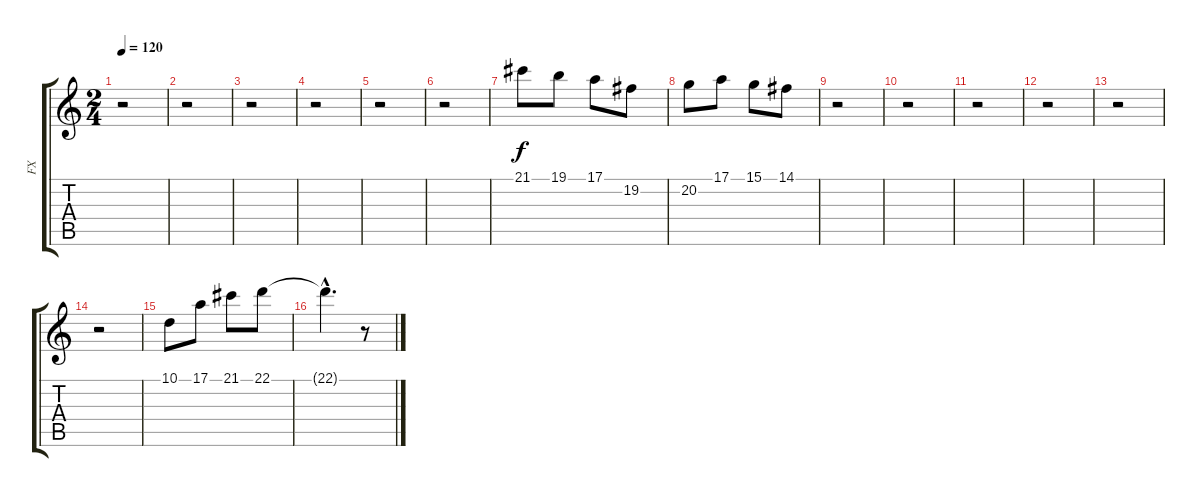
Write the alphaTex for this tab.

\track ("FX" "FX") {instrument fx5brightness}
\staff {score tabs}
\tuning (E4 B3 G3 D3 A2 E2) {hide}
\ts (2 4)
\tempo 120
\clef g2
\ks c
r.2{dy f} |
r.2 |
r.2 |
r.2 |
r.2 |
r.2 |
21.1.8 19.1.8 17.1.8 19.2.8 |
20.2.8 17.1.8 15.1.8 14.1.8 |
r.2 |
r.2 |
r.2 |
r.2 |
r.2 |
r.2 |
10.1.8 17.1.8 21.1.8 22.1.8 |
22.1{hac t}.4{d} r.8
